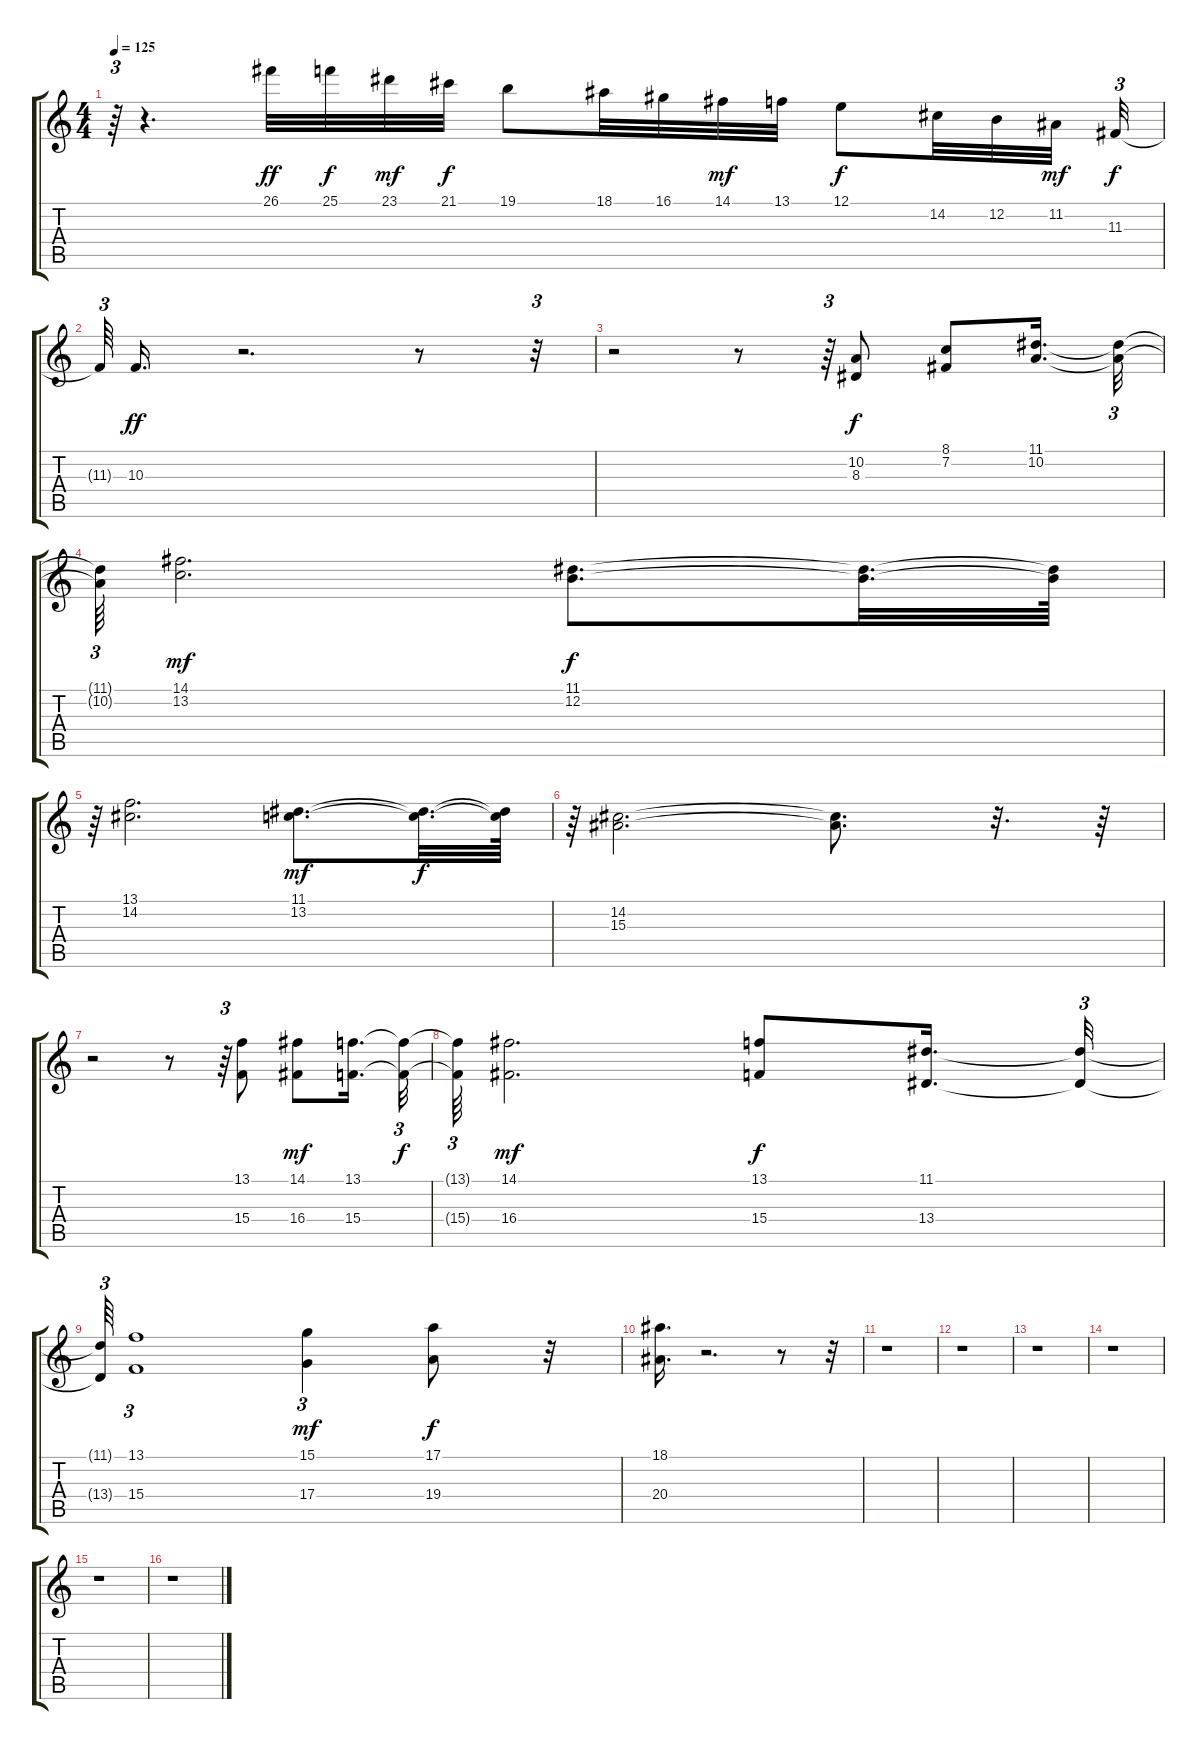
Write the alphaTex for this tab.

\track "" {instrument stringensemble1}
\staff {score tabs}
\tuning (E4 B3 G3 D3 A2 E2) {hide}
\ts (4 4)
\tempo 125
\clef g2
\ks c
r.64{tu (3 2) dy f} r.4{d} 26.1.32{dy ff} 25.1.32{dy f} 23.1.32{dy mf} 21.1.32{dy f} 19.1.8 18.1.32 16.1.32 14.1.32{dy mf} 13.1.32 12.1.8{dy f} 14.2.32 12.2.32 11.2.32{dy mf beam splitsecondary} 11.3.32{tu (3 2) dy f} |
11.3{t}.64{tu (3 2)} 10.3.16{d dy ff} r.2{d} r.8 r.32{tu (3 2)} |
r.2 r.8 r.64{tu (3 2)} (10.2 8.3).8{dy f} (8.1 7.2).8 (11.1 10.2).16{d} (11.1{t} 10.2{t}).32{tu (3 2)} |
(11.1{t} 10.2{t}).64{tu (3 2)} (14.1 13.2).2{d dy mf} (11.1 12.2).8{d dy f} (11.1{t} 12.2{t}).32{d} (11.1{t} 12.2{t}).64 |
r.64{tu (3 2)} (13.1 14.2).2{d} (11.1 13.2).8{d dy mf} (11.1{t} 13.2{t}).32{d dy f} (11.1{t} 13.2{t}).64 |
r.64{tu (3 2)} (14.2 15.3).2{d} (14.2{t} 15.3{t}).8{d} r.32{d} r.64 |
r.2 r.8 r.64{tu (3 2)} (13.1 15.4).8 (14.1 16.4).8{dy mf} (13.1 15.4).16{d} (13.1{t} 15.4{t}).32{tu (3 2) dy f} |
(13.1{t} 15.4{t}).64{tu (3 2)} (14.1 16.4).2{d dy mf} (13.1 15.4).8{dy f} (11.1 13.4).16{d} (11.1{t} 13.4{t}).32{tu (3 2)} |
(11.1{t} 13.4{t}).64{tu (3 2)} (13.1 15.4).1{tu (3 2)} (15.1 17.4).4{tu (3 2) dy mf} (17.1 19.4).8{dy f} r.32 |
(18.1 20.4).16{d} r.2{d} r.8 r.32 |
r.1 |
r.1 |
r.1 |
r.1 |
r.1 |
r.1
